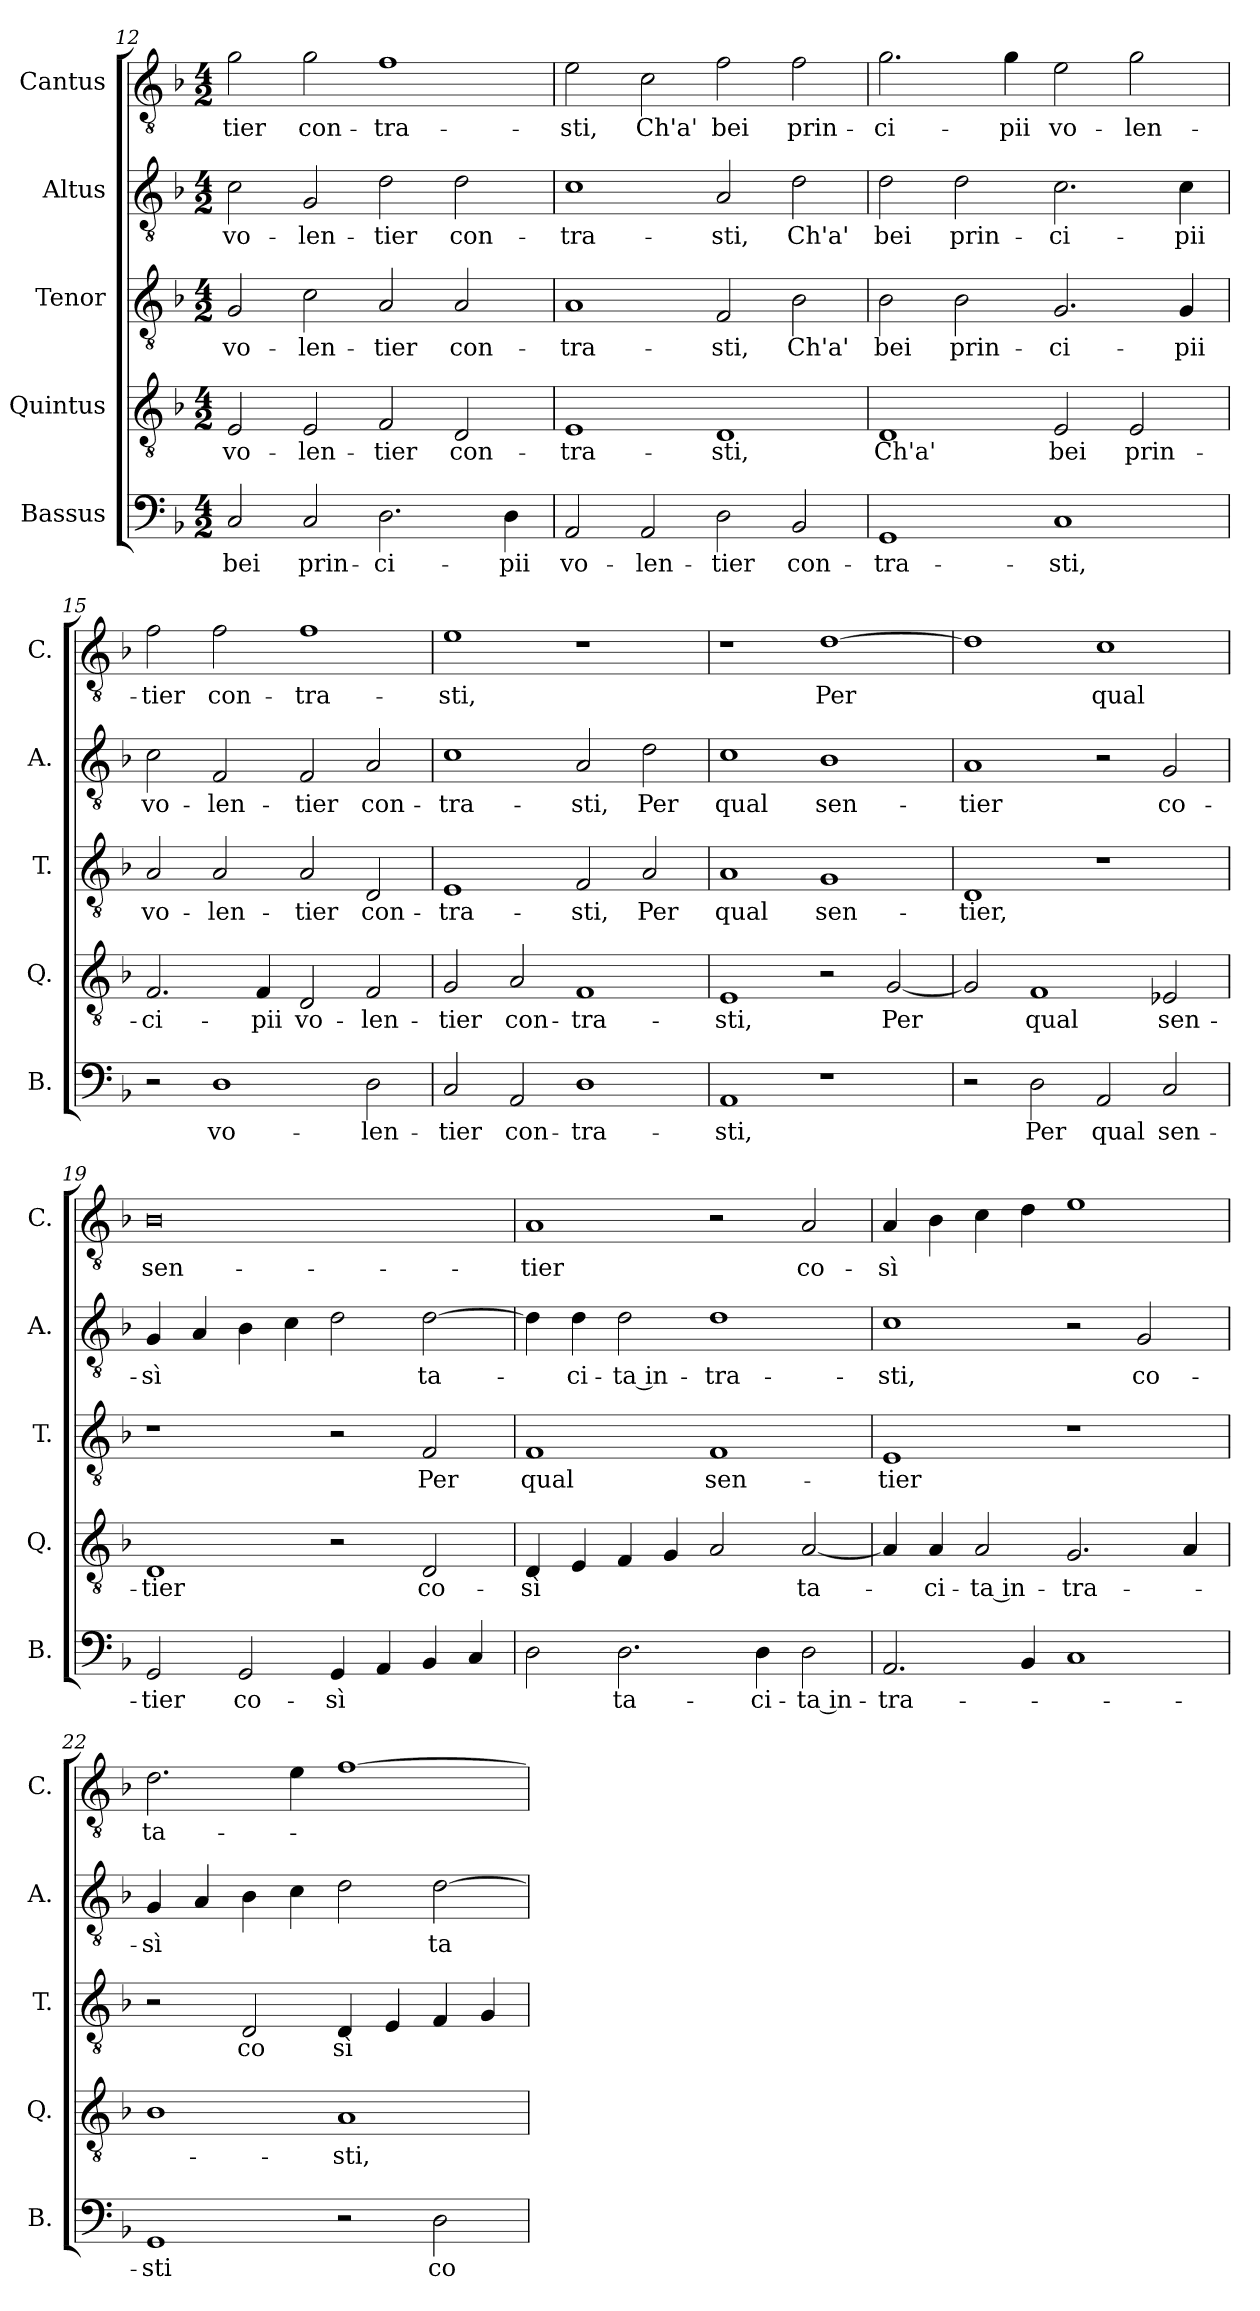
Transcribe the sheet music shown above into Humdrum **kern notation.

**kern	**text	**kern	**text	**kern	**text	**kern	**text	**kern	**text
*part5	*part5	*part4	*part4	*part3	*part3	*part2	*part2	*part1	*part1
*staff5	*staff5	*staff4	*staff4	*staff3	*staff3	*staff2	*staff2	*staff1	*staff1
*I"Bassus	*	*I"Quintus	*	*I"Tenor	*	*I"Altus	*	*I"Cantus	*
*I'B.	*	*I'Q.	*	*I'T.	*	*I'A.	*	*I'C.	*
*clefF4	*	*clefGv2	*	*clefGv2	*	*clefGv2	*	*clefGv2	*
*k[b-]	*	*k[b-]	*	*k[b-]	*	*k[b-]	*	*k[b-]	*
*M4/2	*	*M4/2	*	*M4/2	*	*M4/2	*	*M4/2	*
=12	=12	=12	=12	=12	=12	=12	=12	=12	=12
2C/	bei	2E/	vo-	2G/	vo-	2c\	vo-	2g\	-tier
2C/	prin-	2E/	-len-	2c\	-len-	2G/	-len-	2g\	con-
2.D\	-ci-	2F/	-tier	2A/	-tier	2d\	-tier	1f	-tra-
.	.	2D/	con-	2A/	con-	2d\	con-	.	.
4D\	-pii	.	.	.	.	.	.	.	.
=13	=13	=13	=13	=13	=13	=13	=13	=13	=13
2AA/	vo-	1E	-tra-	1A	-tra-	1c	-tra-	2e\	-sti,
2AA/	-len-	.	.	.	.	.	.	2c\	Ch'a'
2D\	-tier	1D	-sti,	2F/	-sti,	2A/	-sti,	2f\	bei
2BB-/	con-	.	.	2B-\	Ch'a'	2d\	Ch'a'	2f\	prin-
=14	=14	=14	=14	=14	=14	=14	=14	=14	=14
1GG	-tra-	1D	Ch'a'	2B-\	bei	2d\	bei	2.g\	-ci-
.	.	.	.	2B-\	prin-	2d\	prin-	.	.
.	.	.	.	.	.	.	.	4g\	-pii
1C	-sti,	2E/	bei	2.G/	-ci-	2.c\	-ci-	2e\	vo-
.	.	2E/	prin-	.	.	.	.	2g\	-len-
.	.	.	.	4G/	-pii	4c\	-pii	.	.
=15	=15	=15	=15	=15	=15	=15	=15	=15	=15
2r	.	2.F/	-ci-	2A/	vo-	2c\	vo-	2f\	-tier
1D	vo-	.	.	2A/	-len-	2F/	-len-	2f\	con-
.	.	4F/	-pii	.	.	.	.	.	.
.	.	2D/	vo-	2A/	-tier	2F/	-tier	1f	-tra-
2D\	-len-	2F/	-len-	2D/	con-	2A/	con-	.	.
!!LO:LB:g=z
=16	=16	=16	=16	=16	=16	=16	=16	=16	=16
2C/	-tier	2G/	-tier	1E	-tra-	1c	-tra-	1e	-sti,
2AA/	con-	2A/	con-	.	.	.	.	.	.
1D	-tra-	1F	-tra-	2F/	-sti,	2A/	-sti,	1r	.
.	.	.	.	2A/	Per	2d\	Per	.	.
=17	=17	=17	=17	=17	=17	=17	=17	=17	=17
1AA	-sti,	1E	-sti,	1A	qual	1c	qual	1r	.
1r	.	2r	.	1G	sen-	1B-	sen-	[1d	Per
.	.	[2G/	Per	.	.	.	.	.	.
=18	=18	=18	=18	=18	=18	=18	=18	=18	=18
2r	.	2G/]	.	1D	-tier,	1A	-tier	1d]	.
2D\	Per	1F	qual	.	.	.	.	.	.
2AA/	qual	.	.	1r	.	2r	.	1c	qual
2C/	sen-	2E-X/	sen-	.	.	2G/	co-	.	.
=19	=19	=19	=19	=19	=19	=19	=19	=19	=19
2GG/	-tier	1D	-tier	1r	.	4G/	-sì	0B-	sen-
.	.	.	.	.	.	4A/	.	.	.
2GG/	co-	.	.	.	.	4B-\	.	.	.
.	.	.	.	.	.	4c\	.	.	.
4GG/	-sì	2r	.	2r	.	2d\	.	.	.
4AA/	.	.	.	.	.	.	.	.	.
4BB-/	.	2D/	co-	2F/	Per	[2d\	ta-	.	.
4C/	.	.	.	.	.	.	.	.	.
=20	=20	=20	=20	=20	=20	=20	=20	=20	=20
2D\	.	4D/	-sì	1F	qual	4d\]	.	1A	-tier
.	.	4E/	.	.	.	4d\	-ci-	.	.
2.D\	ta-	4F/	.	.	.	2d\	-ta in-	.	.
.	.	4G/	.	.	.	.	.	.	.
.	.	2A/	.	1F	sen-	1d	-tra-	2r	.
4D\	-ci-	.	.	.	.	.	.	.	.
2D\	-ta in-	[2A/	ta-	.	.	.	.	2A/	co-
=21	=21	=21	=21	=21	=21	=21	=21	=21	=21
2.AA/	-tra-	4A/]	.	1E	-tier	1c	-sti,	4A/	-sì
.	.	4A/	-ci-	.	.	.	.	4B-\	.
.	.	2A/	-ta in-	.	.	.	.	4c\	.
4BB-/	.	.	.	.	.	.	.	4d\	.
1C	.	2.G/	-tra-	1r	.	2r	.	1e	.
.	.	.	.	.	.	2G/	co-	.	.
.	.	4A/	.	.	.	.	.	.	.
!!LO:PB:g=z
=22	=22	=22	=22	=22	=22	=22	=22	=22	=22
1GG	-sti	1B-	.	2r	.	4G/	-sì	2.d\	ta-
.	.	.	.	.	.	4A/	.	.	.
.	.	.	.	2D/	co	4B-\	.	.	.
.	.	.	.	.	.	4c\	.	4e\	.
2r	.	1A	-sti,	4D/	sì	2d\	.	[1f	.
.	.	.	.	4E/	.	.	.	.	.
2D\	co-	.	.	4F/	.	[2d\	ta-	.	.
.	.	.	.	4G/	.	.	.	.	.
=	=	=	=	=	=	=	=	=	=
*-	*-	*-	*-	*-	*-	*-	*-	*-	*-
